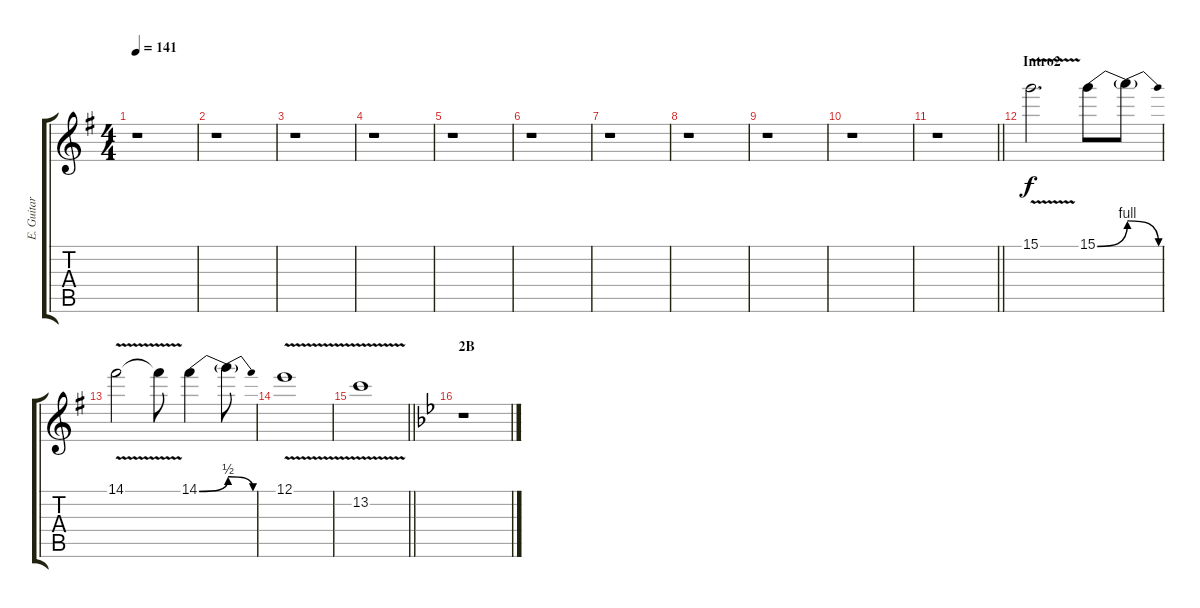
\track ("E. Guitar II" "E. Guitar ") {instrument overdrivenguitar}
\staff {score tabs}
\tuning (E4 B3 G3 D3 A2 E2) {hide}
\ts (4 4)
\tempo 141
\clef g2
\ks g
r.1{dy fff} |
r.1 |
r.1 |
r.1 |
r.1 |
r.1 |
r.1 |
r.1 |
r.1 |
r.1 |
\barLineRight lightlight
r.1 |
\section ("" "Intro2")
15.1{v}.2{d dy f} 15.1{be (bend 0 0 60 4)}.8 15.1{be (release 0 4 60 0) t}.8 |
14.1{v}.2 14.1{t}.8 14.1{be (bend 0 0 60 2)}.4 14.1{be (release 0 2 60 0) t}.8 |
12.1{v}.1 |
\barLineRight lightlight
13.2{v}.1 |
\section ("" "2B")
\ks bb
r.1
